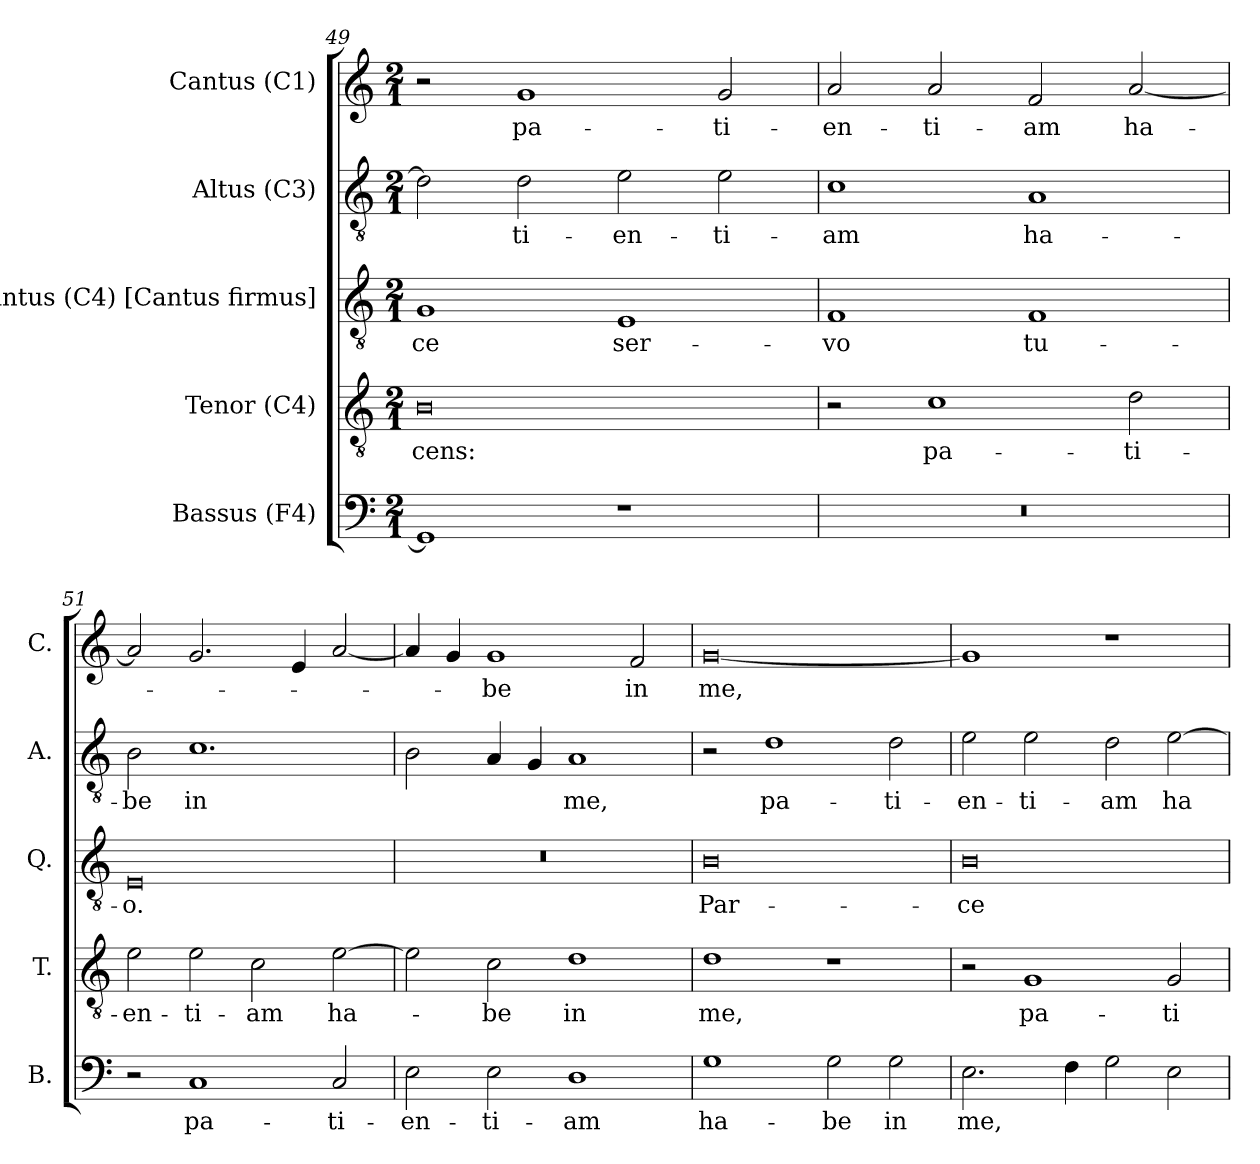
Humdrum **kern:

**kern	**text	**kern	**text	**kern	**text	**kern	**text	**kern	**text
*part5	*part5	*part4	*part4	*part3	*part3	*part2	*part2	*part1	*part1
*staff5	*staff5	*staff4	*staff4	*staff3	*staff3	*staff2	*staff2	*staff1	*staff1
*I"Bassus (F4)	*	*I"Tenor (C4)	*	*I"Quintus (C4) [Cantus firmus]	*	*I"Altus (C3)	*	*I"Cantus (C1)	*
*I'B.	*	*I'T.	*	*I'Q.	*	*I'A.	*	*I'C.	*
*clefF4	*	*clefGv2	*	*clefGv2	*	*clefGv2	*	*clefG2	*
*	*	*	*	*ITrd7c12	*	*ITrd7c12	*	*	*
*k[]	*	*k[]	*	*k[]	*	*k[]	*	*k[]	*
*C:	*	*C:	*	*C:	*	*C:	*	*C:	*
*M2/1	*	*M2/1	*	*M2/1	*	*M2/1	*	*M2/1	*
=49	=49	=49	=49	=49	=49	=49	=49	=49	=49
!	!	!	!LO:LY:b:color=#000000	!	!	!	!	!	!
!	!	!	!	!	!LO:LY:b:color=#000000	!	!	!	!
1GGi]	.	0Bi	-cens:	1GGi	-ce	2Di\]	.	2r	.
!	!	!	!	!	!	!	!LO:LY:b:color=#000000	!	!
!	!	!	!	!	!	!	!	!	!LO:LY:b:color=#000000
.	.	.	.	.	.	2Di\	-ti-	1gi	pa-
!	!	!	!	!	!LO:LY:b:color=#000000	!	!	!	!
!	!	!	!	!	!	!	!LO:LY:b:color=#000000	!	!
1r	.	.	.	1EEi	ser-	2Ei\	-en-	.	.
!	!	!	!	!	!	!	!LO:LY:b:color=#000000	!	!
!	!	!	!	!	!	!	!	!	!LO:LY:b:color=#000000
.	.	.	.	.	.	2Ei\	-ti-	2gi/	-ti-
=50	=50	=50	=50	=50	=50	=50	=50	=50	=50
!LO:N:vis=1	!	!	!	!	!	!	!	!	!
!	!	!	!	!	!LO:LY:b:color=#000000	!	!	!	!
!	!	!	!	!	!	!	!LO:LY:b:color=#000000	!	!
!	!	!	!	!	!	!	!	!	!LO:LY:b:color=#000000
0r	.	2r	.	1FFi	-vo	1Ci	-am	2ai/	-en-
!	!	!	!LO:LY:b:color=#000000	!	!	!	!	!	!
!	!	!	!	!	!	!	!	!	!LO:LY:b:color=#000000
.	.	1ci	pa-	.	.	.	.	2ai/	-ti-
!	!	!	!	!	!LO:LY:b:color=#000000	!	!	!	!
!	!	!	!	!	!	!	!LO:LY:b:color=#000000	!	!
!	!	!	!	!	!	!	!	!	!LO:LY:b:color=#000000
.	.	.	.	1FFi	tu-	1AAi	ha-	2fi/	-am
!	!	!	!LO:LY:b:color=#000000	!	!	!	!	!	!
!	!	!	!	!	!	!	!	!	!LO:LY:b:color=#000000
.	.	2di\	-ti-	.	.	.	.	[2ai/	ha-
=51	=51	=51	=51	=51	=51	=51	=51	=51	=51
!	!	!	!LO:LY:b:color=#000000	!	!	!	!	!	!
!	!	!	!	!	!LO:LY:b:color=#000000	!	!	!	!
!	!	!	!	!	!	!	!LO:LY:b:color=#000000	!	!
2r	.	2ei\	-en-	0EEi	-o.	2BBi\	-be	2ai/]	.
!	!LO:LY:b:color=#000000	!	!	!	!	!	!	!	!
!	!	!	!LO:LY:b:color=#000000	!	!	!	!	!	!
!	!	!	!	!	!	!	!LO:LY:b:color=#000000	!	!
1Ci	pa-	2ei\	-ti-	.	.	1.Ci	in	2.gi/	.
!	!	!	!LO:LY:b:color=#000000	!	!	!	!	!	!
.	.	2ci\	-am	.	.	.	.	.	.
.	.	.	.	.	.	.	.	4ei/	.
!	!LO:LY:b:color=#000000	!	!	!	!	!	!	!	!
!	!	!	!LO:LY:b:color=#000000	!	!	!	!	!	!
2Ci/	-ti-	[2ei\	ha-	.	.	.	.	[2ai/	.
!!LO:LB:g=z
=52	=52	=52	=52	=52	=52	=52	=52	=52	=52
!	!LO:LY:b:color=#000000	!	!	!LO:N:vis=1	!	!	!	!	!
2Ei\	-en-	2ei\]	.	0r	.	2BBi\	.	4ai/]	.
.	.	.	.	.	.	.	.	4gi/	.
!	!LO:LY:b:color=#000000	!	!	!	!	!	!	!	!
!	!	!	!LO:LY:b:color=#000000	!	!	!	!	!	!
!	!	!	!	!	!	!	!	!	!LO:LY:b:color=#000000
2Ei\	-ti-	2ci\	-be	.	.	4AAi/	.	1gi	-be
.	.	.	.	.	.	4GGi/	.	.	.
!	!LO:LY:b:color=#000000	!	!	!	!	!	!	!	!
!	!	!	!LO:LY:b:color=#000000	!	!	!	!	!	!
!	!	!	!	!	!	!	!LO:LY:b:color=#000000	!	!
1Di	-am	1di	in	.	.	1AAi	me,	.	.
!	!	!	!	!	!	!	!	!	!LO:LY:b:color=#000000
.	.	.	.	.	.	.	.	2fi/	in
=53	=53	=53	=53	=53	=53	=53	=53	=53	=53
!	!LO:LY:b:color=#000000	!	!	!	!	!	!	!	!
!	!	!	!LO:LY:b:color=#000000	!	!	!	!	!	!
!	!	!	!	!	!LO:LY:b:color=#000000	!	!	!	!
!	!	!	!	!	!	!	!	!	!LO:LY:b:color=#000000
1Gi	ha-	1di	me,	0BBi	Par-	2r	.	[0gi	me,
!	!	!	!	!	!	!	!LO:LY:b:color=#000000	!	!
.	.	.	.	.	.	1Di	pa-	.	.
!	!LO:LY:b:color=#000000	!	!	!	!	!	!	!	!
2Gi\	-be	1r	.	.	.	.	.	.	.
!	!LO:LY:b:color=#000000	!	!	!	!	!	!	!	!
!	!	!	!	!	!	!	!LO:LY:b:color=#000000	!	!
2Gi\	in	.	.	.	.	2Di\	-ti-	.	.
=54	=54	=54	=54	=54	=54	=54	=54	=54	=54
!	!LO:LY:b:color=#000000	!	!	!	!	!	!	!	!
!	!	!	!	!	!LO:LY:b:color=#000000	!	!	!	!
!	!	!	!	!	!	!	!LO:LY:b:color=#000000	!	!
2.Ei\	me,	2r	.	0BBi	-ce	2Ei\	-en-	1gi]	.
!	!	!	!LO:LY:b:color=#000000	!	!	!	!	!	!
!	!	!	!	!	!	!	!LO:LY:b:color=#000000	!	!
.	.	1Gi	pa-	.	.	2Ei\	-ti-	.	.
4Fi\	.	.	.	.	.	.	.	.	.
!	!	!	!	!	!	!	!LO:LY:b:color=#000000	!	!
2Gi\	.	.	.	.	.	2Di\	-am	1r	.
!	!	!	!LO:LY:b:color=#000000	!	!	!	!	!	!
!	!	!	!	!	!	!	!LO:LY:b:color=#000000	!	!
2Ei\	.	2Gi/	-ti-	.	.	[2Ei\	ha-	.	.
=	=	=	=	=	=	=	=	=	=
*-	*-	*-	*-	*-	*-	*-	*-	*-	*-
